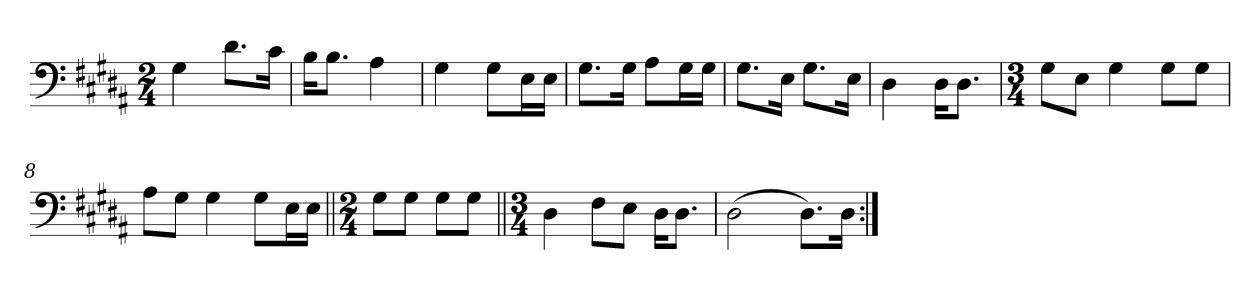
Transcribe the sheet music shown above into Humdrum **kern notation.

**kern
*part1
*staff1
*clefF4
*k[f#c#g#d#a#]
*M2/4
=1
4G#\
8.d#\L
16c#\Jk
=2
16B\KL
8.B\J
4A#\
=3
4G#\
8G#\L
16E\L
16E\JJ
=4
8.G#\L
16G#\Jk
8A#\L
16G#\L
16G#\JJ
=5
8.G#\L
16E\Jk
8.G#\L
16E\Jk
=6
4D#\
16D#\KL
8.D#\J
=
*M3/4
8G#\L
8E\J
4G#\
8G#\L
8G#\J
=8
8A#\L
8G#\J
4G#\
8G#\L
16E\L
16E\JJ
=9||
*M2/4
8G#\L
8G#\J
8G#\L
8G#\J
=10||
*M3/4
4D#\
8F#\L
8E\J
16D#\KL
8.D#\J
=11
(2D#\
8.D#\L)
16D#\Jk
=:|!
*-
